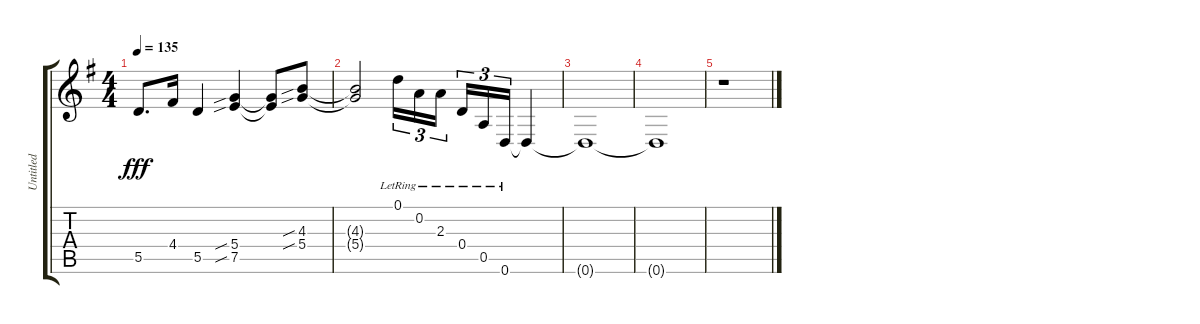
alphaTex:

\track ("Untitled" "Untitled") {instrument acousticguitarsteel}
\staff {score tabs}
\tuning (D4 A3 G3 D3 A2 D2) {hide}
\ts (4 4)
\tempo 135
\clef g2
\ks g
5.5.8{d dy fff} 4.4.16 5.5.4 (5.4{sib} 7.5{sib}).4 (5.4{t} 7.5{t}).8 (4.3{sib} 5.4{sib}).8 |
(4.3{t} 5.4{t}).2 0.1{lr}.16{tu (3 2)} 0.2{lr}.16{tu (3 2)} 2.3{lr}.16{tu (3 2) beam splitsecondary} 0.4{lr}.16{tu (3 2)} 0.5{lr}.16{tu (3 2)} 0.6{lr}.16{tu (3 2)} 0.6{t}.4 |
0.6{t}.1 |
0.6{t}.1 |
r.1
